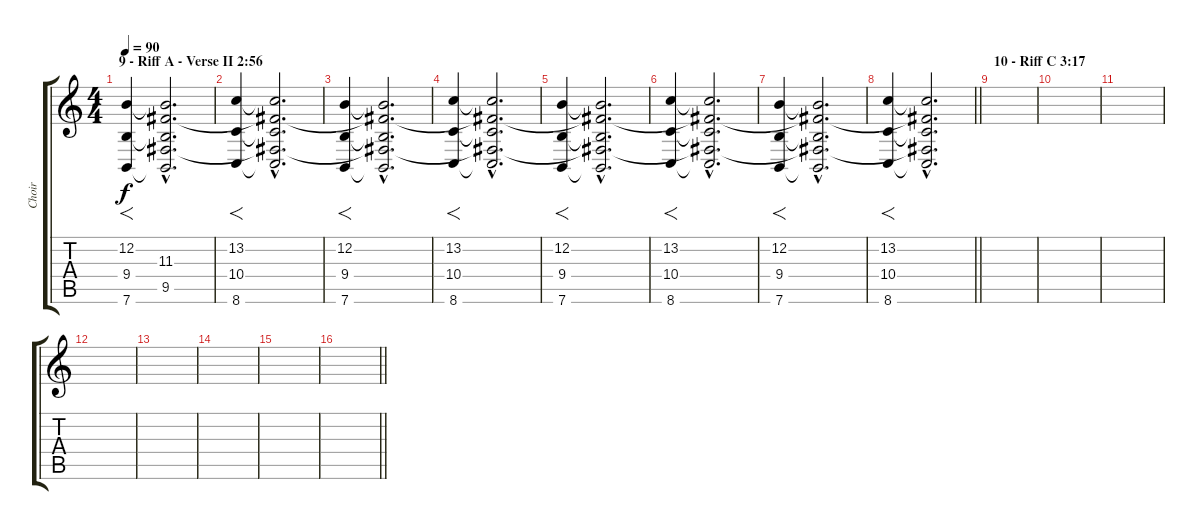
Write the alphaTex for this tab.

\track ("Choir" "Choir") {instrument choiraahs}
\staff {score tabs}
\tuning (E4 B3 G3 D3 A2 E2) {hide}
\ts (4 4)
\section ("" "9 - Riff A - Verse II 2:56")
\tempo 90
\clef g2
\ks c
(12.2 9.4 7.6).4{f dy f} (12.2{hac t} 11.3{hac} 9.4{hac t} 9.5{hac} 7.6{hac t}).2{d} |
(13.2 10.4 8.6).4{f} (13.2{hac t} 11.3{hac t} 10.4{hac t} 9.5{hac t} 8.6{hac t}).2{d} |
(12.2 9.4 7.6).4{f} (12.2{hac t} 11.3{hac t} 9.4{hac t} 9.5{hac t} 7.6{hac t}).2{d} |
(13.2 10.4 8.6).4{f} (13.2{hac t} 11.3{hac t} 10.4{hac t} 9.5{hac t} 8.6{hac t}).2{d} |
(12.2 9.4 7.6).4{f} (12.2{hac t} 11.3{hac t} 9.4{hac t} 9.5{hac t} 7.6{hac t}).2{d} |
(13.2 10.4 8.6).4{f} (13.2{hac t} 11.3{hac t} 10.4{hac t} 9.5{hac t} 8.6{hac t}).2{d} |
(12.2 9.4 7.6).4{f} (12.2{hac t} 11.3{hac t} 9.4{hac t} 9.5{hac t} 7.6{hac t}).2{d} |
\barLineRight lightlight
(13.2 10.4 8.6).4{f} (13.2{hac t} 11.3{hac t} 10.4{hac t} 9.5{hac t} 8.6{hac t}).2{d} |
\section ("" "10 - Riff C 3:17")
|
|
|
|
|
|
|
\barLineRight lightlight
